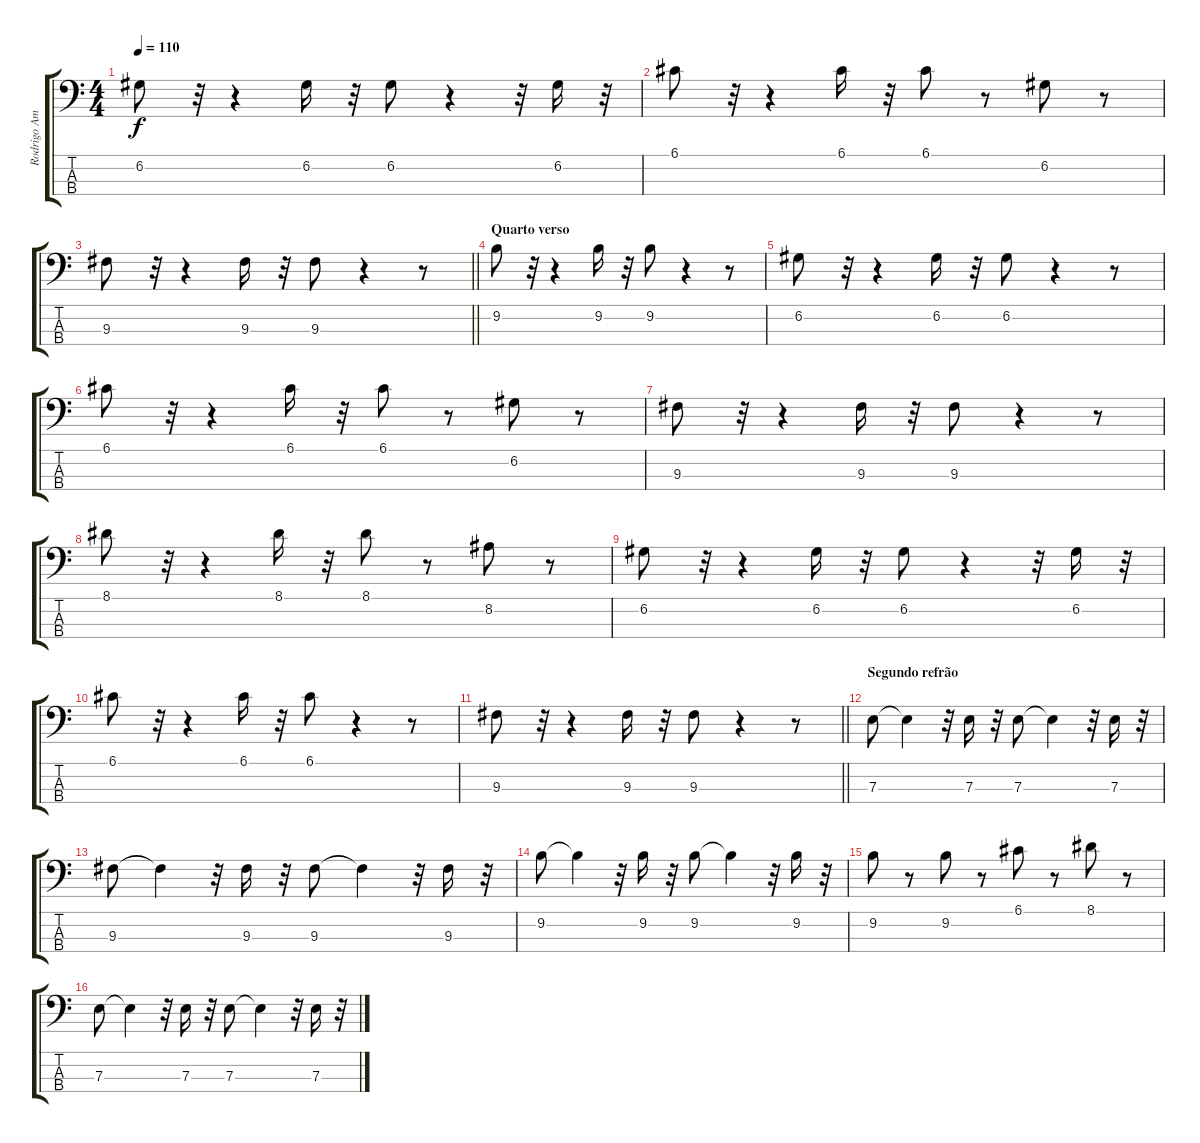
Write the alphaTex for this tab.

\track ("Rodrigo Amarante" "Rodrigo Am") {instrument electricbasspick}
\staff {score tabs}
\tuning (G2 D2 A1 E1) {hide}
\ts (4 4)
\tempo 110
\clef f4
\ks c
6.2.8{dy f} r.32 r.4 6.2.16 r.32 6.2.8 r.4 r.32 6.2.16 r.32 |
6.1.8 r.32 r.4 6.1.16 r.32 6.1.8 r.8 6.2.8 r.8 |
\barLineRight lightlight
9.3.8 r.32 r.4 9.3.16 r.32 9.3.8 r.4 r.8 |
\section ("" "Quarto verso")
9.2.8 r.32 r.4 9.2.16 r.32 9.2.8 r.4 r.8 |
6.2.8 r.32 r.4 6.2.16 r.32 6.2.8 r.4 r.8 |
6.1.8 r.32 r.4 6.1.16 r.32 6.1.8 r.8 6.2.8 r.8 |
9.3.8 r.32 r.4 9.3.16 r.32 9.3.8 r.4 r.8 |
8.1.8 r.32 r.4 8.1.16 r.32 8.1.8 r.8 8.2.8 r.8 |
6.2.8 r.32 r.4 6.2.16 r.32 6.2.8 r.4 r.32 6.2.16 r.32 |
6.1.8 r.32 r.4 6.1.16 r.32 6.1.8 r.4 r.8 |
\barLineRight lightlight
9.3.8 r.32 r.4 9.3.16 r.32 9.3.8 r.4 r.8 |
\section ("" "Segundo refrão")
7.3.8 7.3{t}.4 r.32 7.3.16 r.32 7.3.8 7.3{t}.4 r.32 7.3.16 r.32 |
9.3.8 9.3{t}.4 r.32 9.3.16 r.32 9.3.8 9.3{t}.4 r.32 9.3.16 r.32 |
9.2.8 9.2{t}.4 r.32 9.2.16 r.32 9.2.8 9.2{t}.4 r.32 9.2.16 r.32 |
9.2.8 r.8 9.2.8 r.8 6.1.8 r.8 8.1.8 r.8 |
7.3.8 7.3{t}.4 r.32 7.3.16 r.32 7.3.8 7.3{t}.4 r.32 7.3.16 r.32
